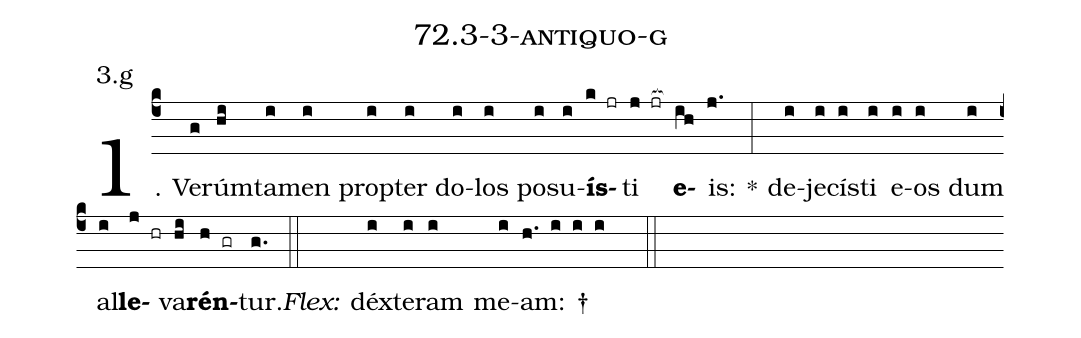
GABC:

name: 72.3-3-antiquo-g;
annotation: 3.g;
%%
(c4)1. Ve(g)rúm(hi)ta(i)men(i) prop(i)ter(i) do(i)los(i) po(i)su(i)<b>ís</b>(k jr)ti(j jr[ocb:1{]) <b>e</b>(ih[ocb:0}])is:(j.) *(:) de(i)je(i)cís(i)ti(i) e(i)os(i) dum(i) al(i)<b>le</b>(j hr)va(hi)<b>rén</b>(h gr)tur.(g.) (::)
<i>Flex:</i>()  déx(i)te(i)ram(i) me(i)am: †(h. i i i  ::)

%E(i) u(i) o(j) u(hi) a(h) e.(g.) (::)
